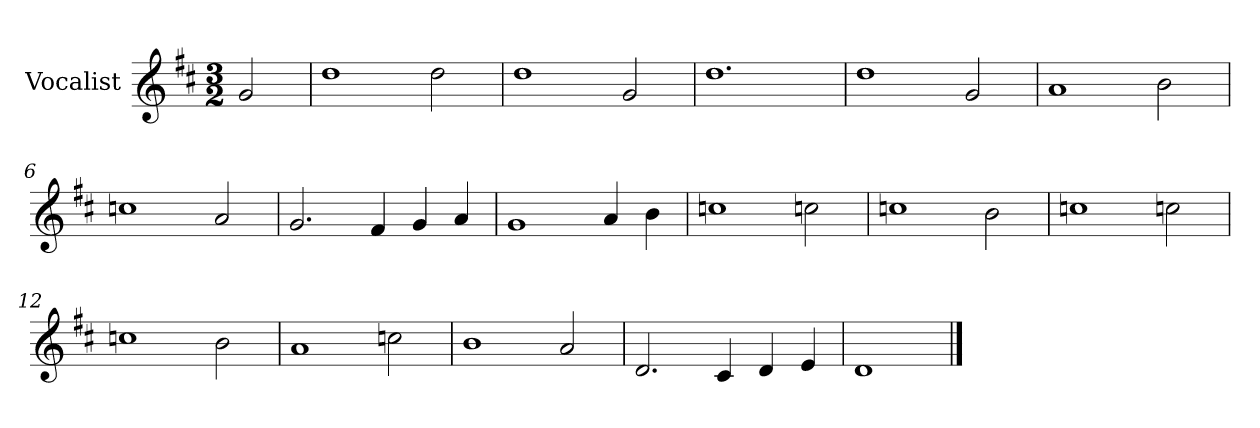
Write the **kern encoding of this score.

**kern
*part1
*staff1
*I"Vocalist
*k[f#c#]
*D:
*M3/2
=
2g
=1
1dd
2dd
=2
1dd
2g
=3
1.dd
=4
1dd
2g
=5
1a
2b
=6
1ccn
2a
=7
2.g
4f#
4g
4a
=8
1g
4a
4b
=9
1ccn
2ccn
=10
1ccn
2b
=11
1ccn
2ccn
=12
1ccn
2b
=13
1a
2ccn
=14
1b
2a
=15
2.d
4c#
4d
4e
=16
1d
==
*-
